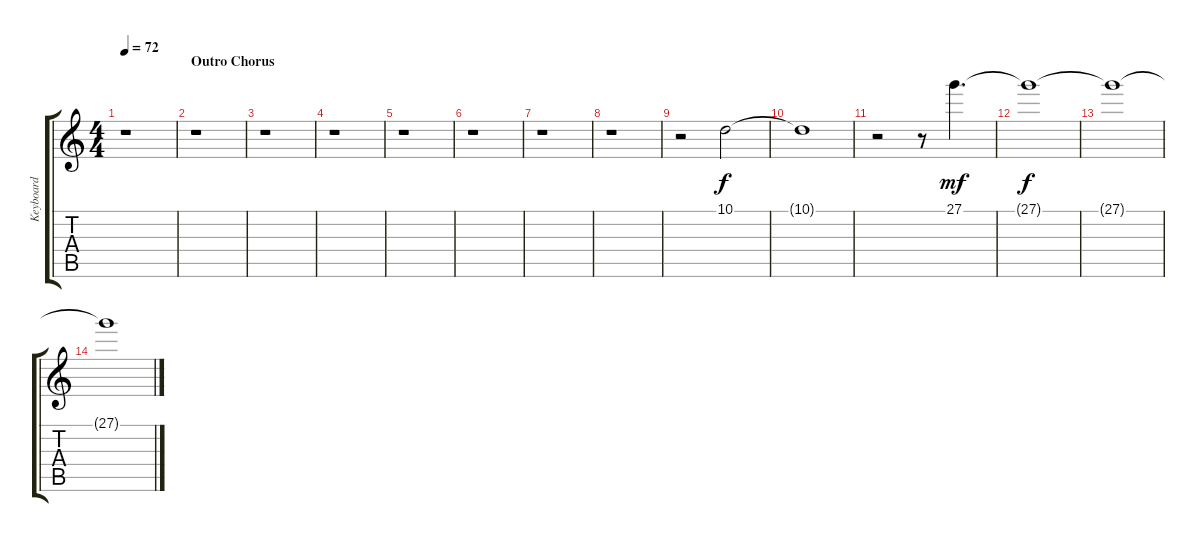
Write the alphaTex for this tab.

\track ("Keyboard" "Keyboard") {instrument lead1square}
\staff {score tabs}
\tuning (E4 B3 G3 D3 A2 E2) {hide}
\ts (4 4)
\tempo 72
\clef g2
\ks c
r.1{dy f} |
\section ("" "Outro Chorus")
r.1 |
r.1 |
r.1 |
r.1 |
r.1 |
r.1 |
r.1 |
r.2 10.1.2{volume 1} |
10.1{t}.1 |
r.2 r.8 27.1.4{d dy mf volume 0} |
27.1{t}.1{dy f} |
27.1{t}.1 |
27.1{t}.1
